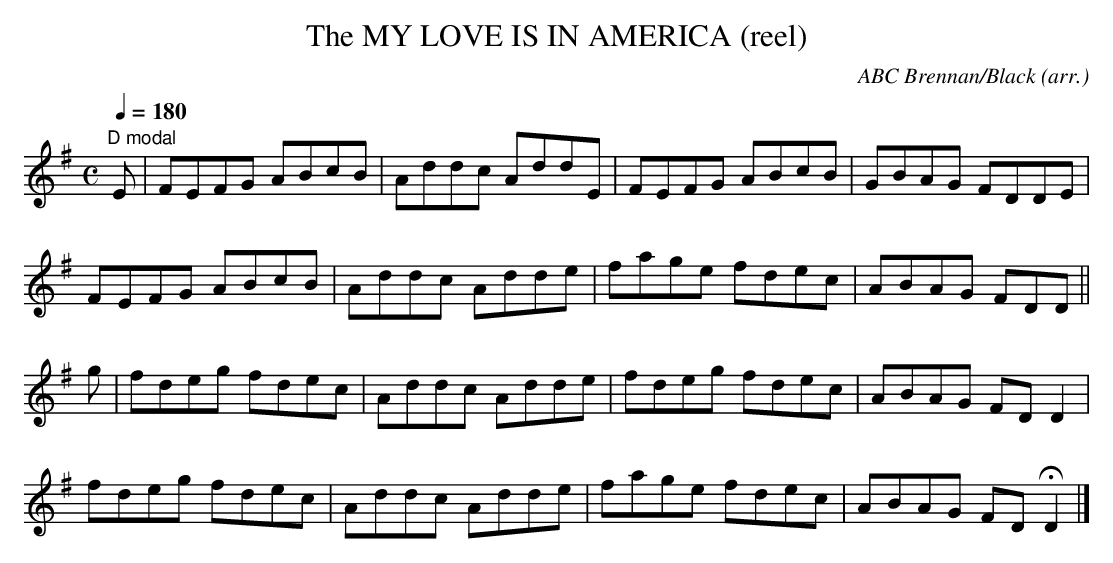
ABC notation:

X:1
T:MY LOVE IS IN AMERICA (reel), The
C:ABC Brennan/Black (arr.)
Q:1/4=180
that's not the tune is played today.
M:C
L:1/8
K:G
"D modal"
E|FEFG ABcB|Addc AddE|FEFG ABcB|GBAG FDDE|
FEFG ABcB|Addc Adde|fage fdec|ABAG FDD||
g|fdeg fdec|Addc Adde|fdeg fdec|ABAG FDD2|
fdeg fdec|Addc Adde|fage fdec|ABAG FDHD2|]
